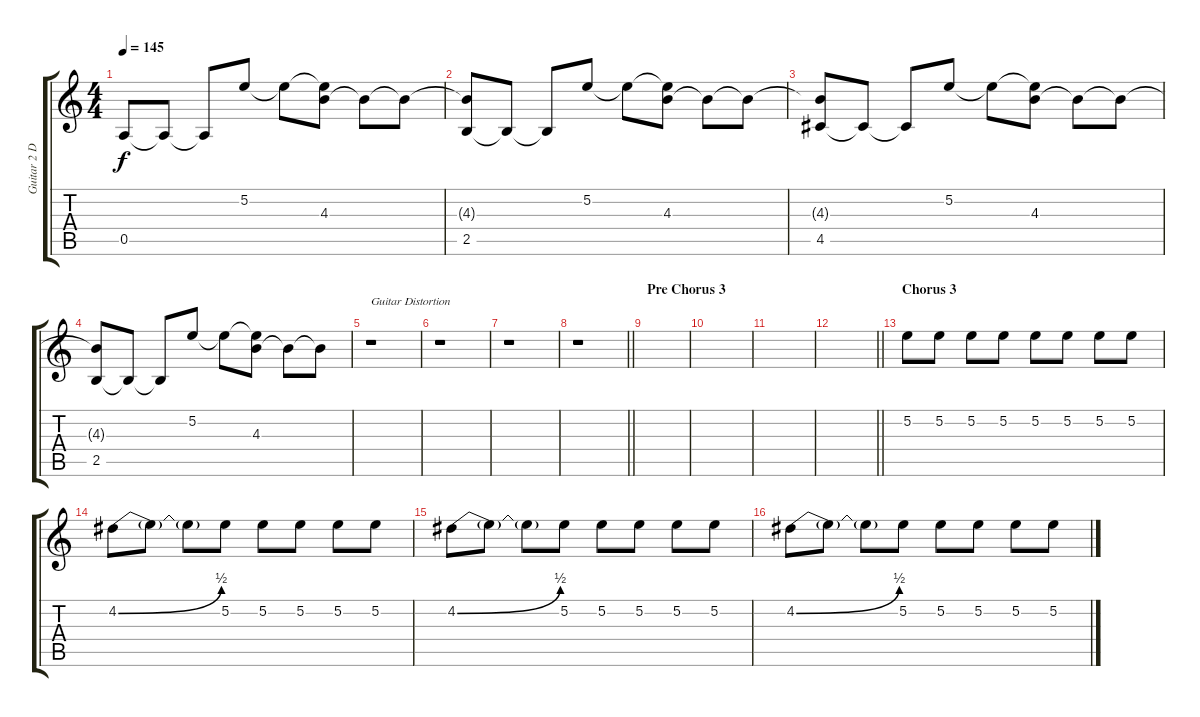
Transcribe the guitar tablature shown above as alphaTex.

\track ("Guitar 2 Distortion / Clean" "Guitar 2 D") {instrument distortionguitar}
\staff {score tabs}
\tuning (E4 B3 G3 D3 A2 E2) {hide}
\ts (4 4)
\tempo 145
\clef g2
\ks c
0.5.8{dy f} 0.5{t}.8 0.5{t}.8 5.2.8 5.2{t}.8 (5.2{t} 4.3).8 4.3{t}.8 4.3{t}.8 |
(4.3{t} 2.5).8 2.5{t}.8 2.5{t}.8 5.2.8 5.2{t}.8 (5.2{t} 4.3).8 4.3{t}.8 4.3{t}.8 |
(4.3{t} 4.5).8 4.5{t}.8 4.5{t}.8 5.2.8 5.2{t}.8 (5.2{t} 4.3).8 4.3{t}.8 4.3{t}.8 |
(4.3{t} 2.5).8 2.5{t}.8 2.5{t}.8 5.2.8 5.2{t}.8 (5.2{t} 4.3).8 4.3{t}.8 4.3{t}.8 |
r.1{txt "Guitar Distortion" instrument distortionguitar} |
r.1 |
r.1 |
\barLineRight lightlight
r.1 |
\section ("" "Pre Chorus 3")
|
|
|
\barLineRight lightlight
|
\section ("" "Chorus 3")
5.2.8 5.2.8 5.2.8 5.2.8 5.2.8 5.2.8 5.2.8 5.2.8 |
4.2{be (bend 0 0 60 2)}.8 4.2{t}.8 4.2{t}.8 5.2.8 5.2.8 5.2.8 5.2.8 5.2.8 |
4.2{be (bend 0 0 60 2)}.8 4.2{t}.8 4.2{t}.8 5.2.8 5.2.8 5.2.8 5.2.8 5.2.8 |
4.2{be (bend 0 0 60 2)}.8 4.2{t}.8 4.2{t}.8 5.2.8 5.2.8 5.2.8 5.2.8 5.2.8
